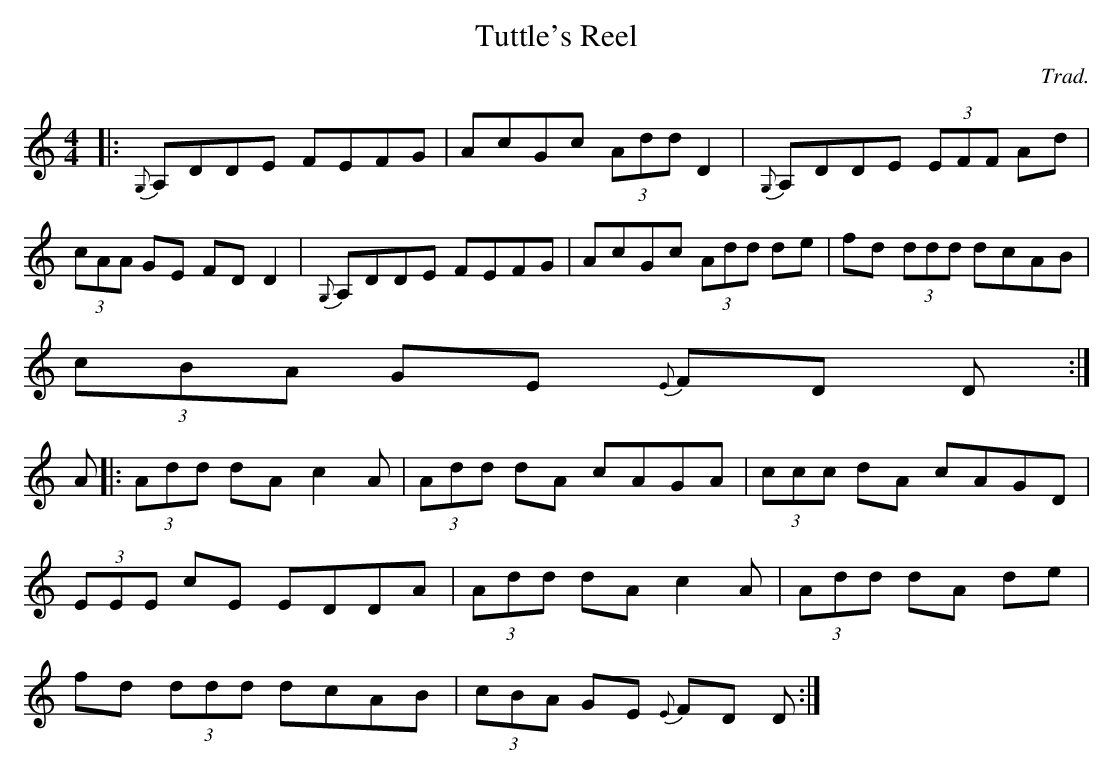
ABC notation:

X:1
T:Tuttle's Reel
C:Trad.
M:4/4
L:1/8
K:Am
|:{G,}A,DDE FEFG|AcGc (3Add D2|{G,}A,DDE (3EFF Ad|
(3cAA GE FD D2|{G,}A,DDE FEFG|AcGc (3Add de|fd (3ddd dcAB|
(3cBA GE {E}FD D :|
A|:(3Add dA c2 +Ec+A|(3Add dA cAGA|(3ccc dA cAGD|
(3EEE cE EDDA|(3Add dA c2 +Ec+A|(3Add dA +E2c2+ de|
fd (3ddd dcAB|(3cBA GE {E}FD D :|
